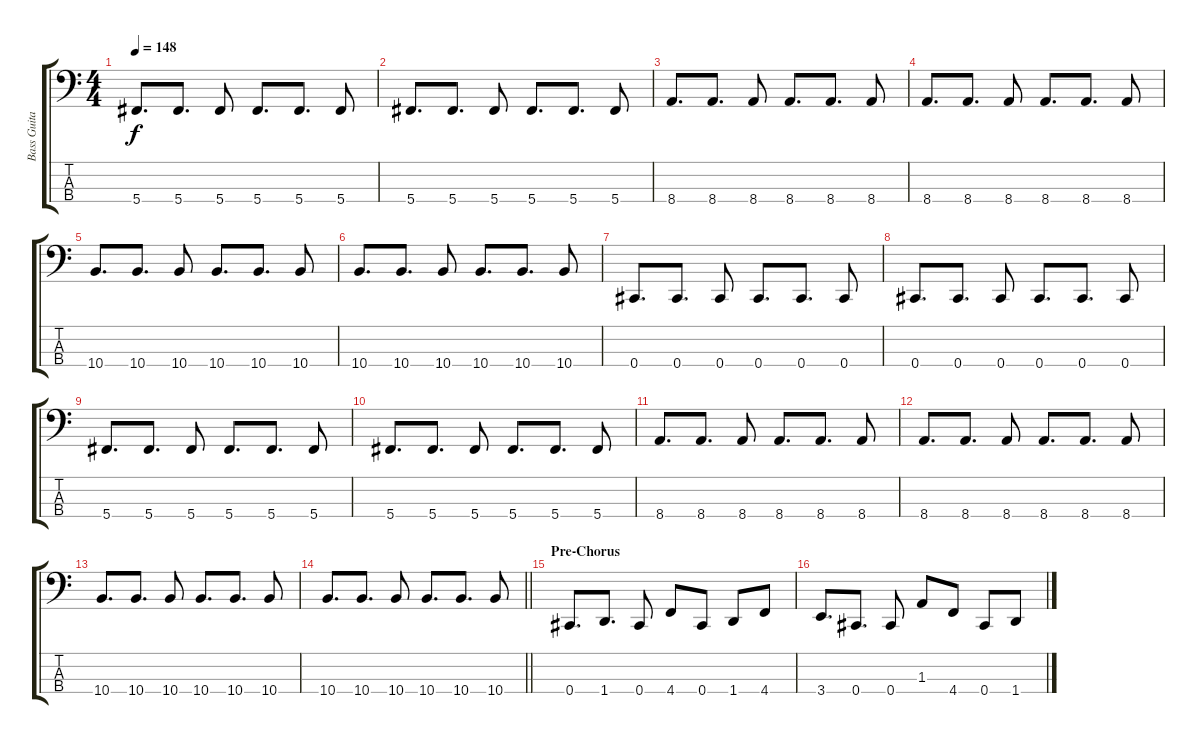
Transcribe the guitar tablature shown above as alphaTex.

\track ("Bass Guitar" "Bass Guita") {instrument electricbasspick}
\staff {score tabs}
\tuning (Gb2 Db2 Ab1 Db1) {hide}
\ts (4 4)
\tempo 148
\clef f4
\ks c
5.4.8{d dy f} 5.4.8{d} 5.4.8 5.4.8{d} 5.4.8{d} 5.4.8 |
5.4.8{d} 5.4.8{d} 5.4.8 5.4.8{d} 5.4.8{d} 5.4.8 |
8.4.8{d} 8.4.8{d} 8.4.8 8.4.8{d} 8.4.8{d} 8.4.8 |
8.4.8{d} 8.4.8{d} 8.4.8 8.4.8{d} 8.4.8{d} 8.4.8 |
10.4.8{d} 10.4.8{d} 10.4.8 10.4.8{d} 10.4.8{d} 10.4.8 |
10.4.8{d} 10.4.8{d} 10.4.8 10.4.8{d} 10.4.8{d} 10.4.8 |
0.4.8{d} 0.4.8{d} 0.4.8 0.4.8{d} 0.4.8{d} 0.4.8 |
0.4.8{d} 0.4.8{d} 0.4.8 0.4.8{d} 0.4.8{d} 0.4.8 |
5.4.8{d} 5.4.8{d} 5.4.8 5.4.8{d} 5.4.8{d} 5.4.8 |
5.4.8{d} 5.4.8{d} 5.4.8 5.4.8{d} 5.4.8{d} 5.4.8 |
8.4.8{d} 8.4.8{d} 8.4.8 8.4.8{d} 8.4.8{d} 8.4.8 |
8.4.8{d} 8.4.8{d} 8.4.8 8.4.8{d} 8.4.8{d} 8.4.8 |
10.4.8{d} 10.4.8{d} 10.4.8 10.4.8{d} 10.4.8{d} 10.4.8 |
\barLineRight lightlight
10.4.8{d} 10.4.8{d} 10.4.8 10.4.8{d} 10.4.8{d} 10.4.8 |
\section ("" "Pre-Chorus")
0.4.8{d} 1.4.8{d} 0.4.8 4.4.8 0.4.8 1.4.8 4.4.8 |
3.4.8{d} 0.4.8{d} 0.4.8 1.3.8 4.4.8 0.4.8 1.4.8
